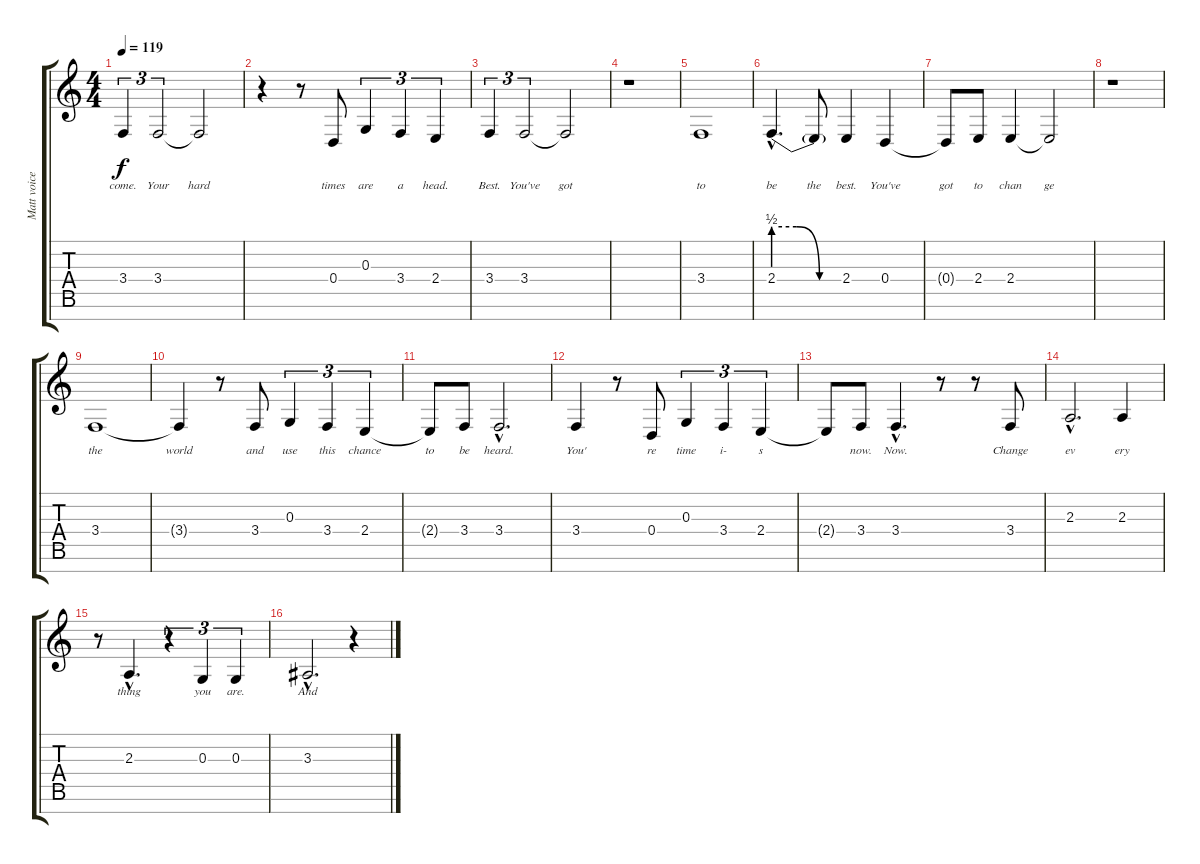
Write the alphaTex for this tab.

\track ("Matt voice" "Matt voice") {instrument viola}
\staff {score tabs}
\tuning (E4 B3 G3 D3 A2 E2 B1) {hide}
\ts (4 4)
\tempo 119
\clef g2
\ks c
3.4.4{tu (3 2) lyrics (0 "come.") lyrics (1 "") lyrics (2 "") lyrics (3 "") lyrics (4 "") dy f} 3.4.2{tu (3 2) lyrics (0 "Your") lyrics (1 "") lyrics (2 "") lyrics (3 "") lyrics (4 "")} 3.4{t}.2{lyrics (0 "hard") lyrics (1 "") lyrics (2 "") lyrics (3 "") lyrics (4 "")} |
r.4 r.8 0.4.8{lyrics (0 "times") lyrics (1 "") lyrics (2 "") lyrics (3 "") lyrics (4 "")} 0.3.4{tu (3 2) lyrics (0 "are") lyrics (1 "") lyrics (2 "") lyrics (3 "") lyrics (4 "")} 3.4.4{tu (3 2) lyrics (0 "a") lyrics (1 "") lyrics (2 "") lyrics (3 "") lyrics (4 "")} 2.4.4{tu (3 2) lyrics (0 "head.") lyrics (1 "") lyrics (2 "") lyrics (3 "") lyrics (4 "")} |
3.4.4{tu (3 2) lyrics (0 "Best.") lyrics (1 "") lyrics (2 "") lyrics (3 "") lyrics (4 "")} 3.4.2{tu (3 2) lyrics (0 "You've") lyrics (1 "") lyrics (2 "") lyrics (3 "") lyrics (4 "")} 3.4{t}.2{lyrics (0 "got") lyrics (1 "") lyrics (2 "") lyrics (3 "") lyrics (4 "")} |
r.1 |
3.4.1{lyrics (0 "to") lyrics (1 "") lyrics (2 "") lyrics (3 "") lyrics (4 "")} |
2.4{be (custom 0 2 20 2 40 0 60 0) hac}.4{d lyrics (0 "be") lyrics (1 "") lyrics (2 "") lyrics (3 "") lyrics (4 "")} 2.4{t}.8{lyrics (0 "the") lyrics (1 "") lyrics (2 "") lyrics (3 "") lyrics (4 "")} 2.4.4{lyrics (0 "best.") lyrics (1 "") lyrics (2 "") lyrics (3 "") lyrics (4 "")} 0.4.4{lyrics (0 "You've") lyrics (1 "") lyrics (2 "") lyrics (3 "") lyrics (4 "")} |
0.4{t}.8{lyrics (0 "got") lyrics (1 "") lyrics (2 "") lyrics (3 "") lyrics (4 "")} 2.4.8{lyrics (0 "to") lyrics (1 "") lyrics (2 "") lyrics (3 "") lyrics (4 "")} 2.4.4{lyrics (0 "chan") lyrics (1 "") lyrics (2 "") lyrics (3 "") lyrics (4 "")} 2.4{t}.2{lyrics (0 "ge") lyrics (1 "") lyrics (2 "") lyrics (3 "") lyrics (4 "")} |
r.1 |
3.4.1{lyrics (0 "the") lyrics (1 "") lyrics (2 "") lyrics (3 "") lyrics (4 "")} |
3.4{t}.4{lyrics (0 "world") lyrics (1 "") lyrics (2 "") lyrics (3 "") lyrics (4 "")} r.8 3.4.8{lyrics (0 "and") lyrics (1 "") lyrics (2 "") lyrics (3 "") lyrics (4 "")} 0.3.4{tu (3 2) lyrics (0 "use") lyrics (1 "") lyrics (2 "") lyrics (3 "") lyrics (4 "")} 3.4.4{tu (3 2) lyrics (0 "this") lyrics (1 "") lyrics (2 "") lyrics (3 "") lyrics (4 "")} 2.4.4{tu (3 2) lyrics (0 "chance") lyrics (1 "") lyrics (2 "") lyrics (3 "") lyrics (4 "")} |
2.4{t}.8{lyrics (0 "to") lyrics (1 "") lyrics (2 "") lyrics (3 "") lyrics (4 "")} 3.4.8{lyrics (0 "be") lyrics (1 "") lyrics (2 "") lyrics (3 "") lyrics (4 "")} 3.4{hac}.2{d lyrics (0 "heard.") lyrics (1 "") lyrics (2 "") lyrics (3 "") lyrics (4 "")} |
3.4.4{lyrics (0 "You'") lyrics (1 "") lyrics (2 "") lyrics (3 "") lyrics (4 "")} r.8 0.4.8{lyrics (0 "re") lyrics (1 "") lyrics (2 "") lyrics (3 "") lyrics (4 "")} 0.3.4{tu (3 2) lyrics (0 "time") lyrics (1 "") lyrics (2 "") lyrics (3 "") lyrics (4 "")} 3.4.4{tu (3 2) lyrics (0 "i-") lyrics (1 "") lyrics (2 "") lyrics (3 "") lyrics (4 "")} 2.4.4{tu (3 2) lyrics (0 "s") lyrics (1 "") lyrics (2 "") lyrics (3 "") lyrics (4 "")} |
2.4{t}.8{lyrics (0 "") lyrics (1 "") lyrics (2 "") lyrics (3 "") lyrics (4 "")} 3.4.8{lyrics (0 "now.") lyrics (1 "") lyrics (2 "") lyrics (3 "") lyrics (4 "")} 3.4{hac}.4{d lyrics (0 "Now.") lyrics (1 "") lyrics (2 "") lyrics (3 "") lyrics (4 "")} r.8 r.8 3.4.8{lyrics (0 "Change") lyrics (1 "") lyrics (2 "") lyrics (3 "") lyrics (4 "")} |
2.3{hac}.2{d lyrics (0 "ev") lyrics (1 "") lyrics (2 "") lyrics (3 "") lyrics (4 "")} 2.3.4{lyrics (0 "ery") lyrics (1 "") lyrics (2 "") lyrics (3 "") lyrics (4 "")} |
r.8 2.3{hac}.4{d lyrics (0 "thing") lyrics (1 "") lyrics (2 "") lyrics (3 "") lyrics (4 "")} r.4{tu (3 2)} 0.3.4{tu (3 2) lyrics (0 "you") lyrics (1 "") lyrics (2 "") lyrics (3 "") lyrics (4 "")} 0.3.4{tu (3 2) lyrics (0 "are.") lyrics (1 "") lyrics (2 "") lyrics (3 "") lyrics (4 "")} |
3.3{hac}.2{d lyrics (0 "And") lyrics (1 "") lyrics (2 "") lyrics (3 "") lyrics (4 "")} r.4
